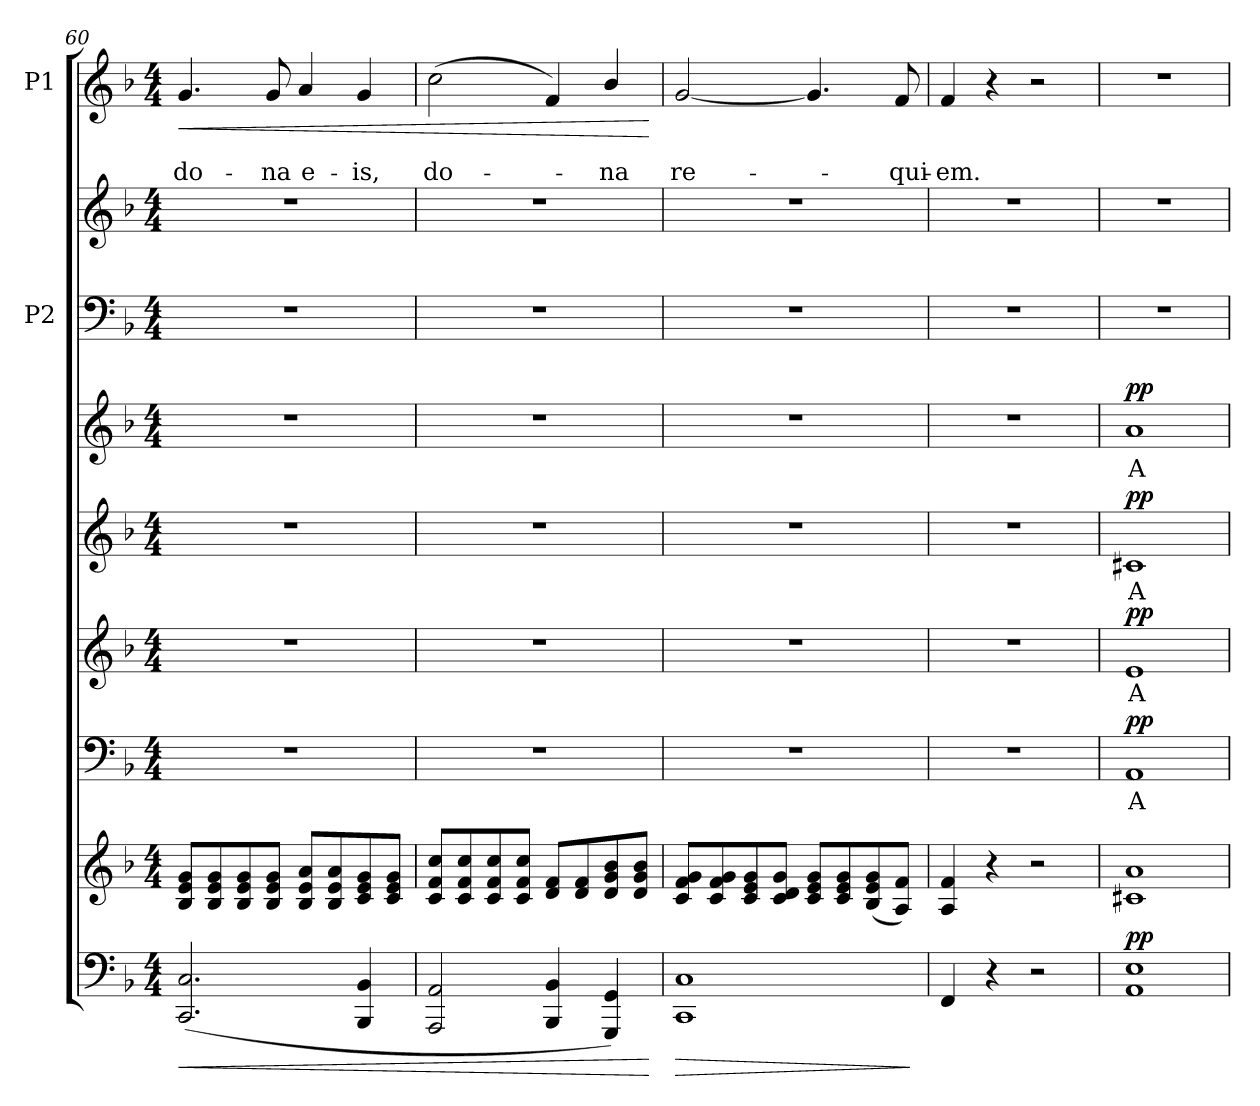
**kern	**dynam	**kern	**kern	**text	**dynam	**kern	**text	**dynam	**kern	**text	**dynam	**kern	**text	**dynam	**kern	**kern	**kern	**text	**text	**dynam
*part8	*part8	*part7	*part6	*part6	*part6	*part5	*part5	*part5	*part4	*part4	*part4	*part3	*part3	*part3	*part2	*part2	*part1	*part1	*part1	*part1
*staff9	*staff9	*staff8	*staff7	*staff7	*staff7	*staff6	*staff6	*staff6	*staff5	*staff5	*staff5	*staff4	*staff4	*staff4	*staff3	*staff2	*staff1	*staff1	*staff1	*staff1
*	*	*	*	*	*	*	*	*	*	*	*	*	*	*	*I"P2	*	*I"P1	*	*	*
*clefF4	*	*clefG2	*clefF4	*	*	*clefG2	*	*	*clefG2	*	*	*clefG2	*	*	*clefF4	*clefG2	*clefG2	*	*	*
*k[b-]	*	*k[b-]	*k[b-]	*	*	*k[b-]	*	*	*k[b-]	*	*	*k[b-]	*	*	*k[b-]	*k[b-]	*k[b-]	*	*	*
*F:	*	*F:	*F:	*	*	*F:	*	*	*F:	*	*	*F:	*	*	*F:	*F:	*F:	*	*	*
*M4/4	*	*M4/4	*M4/4	*	*	*M4/4	*	*	*M4/4	*	*	*M4/4	*	*	*M4/4	*M4/4	*M4/4	*	*	*
=60	=60	=60	=60	=60	=60	=60	=60	=60	=60	=60	=60	=60	=60	=60	=60	=60	=60	=60	=60	=60
!	!LO:HP:b	!	!	!	!	!	!	!	!	!	!	!	!	!	!	!	!	!	!LO:LY:b	!LO:HP:b
(<2.CC/ 2.C/	<	8B-/ 8e/ 8g/L	1r	.	.	1r	.	.	1r	.	.	1r	.	.	1r	1r	4.g/	.	do-	<
.	.	8B-/ 8e/ 8g/	.	.	.	.	.	.	.	.	.	.	.	.	.	.	.	.	.	.
.	.	8B-/ 8e/ 8g/	.	.	.	.	.	.	.	.	.	.	.	.	.	.	.	.	.	.
!	!	!	!	!	!	!	!	!	!	!	!	!	!	!	!	!	!	!	!LO:LY:b	!
.	.	8B-/ 8e/ 8g/J	.	.	.	.	.	.	.	.	.	.	.	.	.	.	8g/	.	-na	.
!	!	!	!	!	!	!	!	!	!	!	!	!	!	!	!	!	!	!	!LO:LY:b	!
.	.	8B-/ 8e/ 8a/L	.	.	.	.	.	.	.	.	.	.	.	.	.	.	4a/	.	e-	.
.	.	8B-/ 8e/ 8a/	.	.	.	.	.	.	.	.	.	.	.	.	.	.	.	.	.	.
!	!	!	!	!	!	!	!	!	!	!	!	!	!	!	!	!	!	!	!LO:LY:b	!
4BBB-/ 4BB-/	.	8c/ 8e/ 8g/	.	.	.	.	.	.	.	.	.	.	.	.	.	.	4g/	.	-is,	.
.	.	8c/ 8e/ 8g/J	.	.	.	.	.	.	.	.	.	.	.	.	.	.	.	.	.	.
=61	=61	=61	=61	=61	=61	=61	=61	=61	=61	=61	=61	=61	=61	=61	=61	=61	=61	=61	=61	=61
!	!	!	!	!	!	!	!	!	!	!	!	!	!	!	!	!	!	!	!LO:LY:b	!
2AAA/ 2AA/	.	8c/ 8f/ 8cc/L	1r	.	.	1r	.	.	1r	.	.	1r	.	.	1r	1r	(>2cc\	.	do-	.
.	.	8c/ 8f/ 8cc/	.	.	.	.	.	.	.	.	.	.	.	.	.	.	.	.	.	.
.	.	8c/ 8f/ 8cc/	.	.	.	.	.	.	.	.	.	.	.	.	.	.	.	.	.	.
.	.	8c/ 8f/ 8cc/J	.	.	.	.	.	.	.	.	.	.	.	.	.	.	.	.	.	.
4BBB-/ 4BB-/	.	8d/ 8f/L	.	.	.	.	.	.	.	.	.	.	.	.	.	.	4f/)	.	.	.
.	.	8d/ 8f/	.	.	.	.	.	.	.	.	.	.	.	.	.	.	.	.	.	.
!	!	!	!	!	!	!	!	!	!	!	!	!	!	!	!	!	!	!	!LO:LY:b	!
4GGG/ 4GG/)	.	8d/ 8g/ 8b-/	.	.	.	.	.	.	.	.	.	.	.	.	.	.	4b-/	.	-na	.
.	.	8d/ 8g/ 8b-/J	.	.	.	.	.	.	.	.	.	.	.	.	.	.	.	.	.	.
.	[	.	.	.	.	.	.	.	.	.	.	.	.	.	.	.	.	.	.	[
=62	=62	=62	=62	=62	=62	=62	=62	=62	=62	=62	=62	=62	=62	=62	=62	=62	=62	=62	=62	=62
!	!LO:HP:b	!	!	!	!	!	!	!	!	!	!	!	!	!	!	!	!	!	!LO:LY:b	!
1CC 1C	>	8c/ 8f/ 8g/L	1r	.	.	1r	.	.	1r	.	.	1r	.	.	1r	1r	[2g/	.	re-	.
.	.	8c/ 8f/ 8g/	.	.	.	.	.	.	.	.	.	.	.	.	.	.	.	.	.	.
.	.	8c/ 8e/ 8g/	.	.	.	.	.	.	.	.	.	.	.	.	.	.	.	.	.	.
.	.	8c/ 8d/ 8g/J	.	.	.	.	.	.	.	.	.	.	.	.	.	.	.	.	.	.
.	.	8c/ 8e/ 8g/L	.	.	.	.	.	.	.	.	.	.	.	.	.	.	4.g/]	.	.	.
.	.	8c/ 8e/ 8g/	.	.	.	.	.	.	.	.	.	.	.	.	.	.	.	.	.	.
.	.	(<8B-/ 8e/ 8g/	.	.	.	.	.	.	.	.	.	.	.	.	.	.	.	.	.	.
!	!	!	!	!	!	!	!	!	!	!	!	!	!	!	!	!	!	!	!LO:LY:b	!
.	.	8A/ 8f/J)	.	.	.	.	.	.	.	.	.	.	.	.	.	.	8f/	.	-qui-	.
.	]	.	.	.	.	.	.	.	.	.	.	.	.	.	.	.	.	.	.	.
=63	=63	=63	=63	=63	=63	=63	=63	=63	=63	=63	=63	=63	=63	=63	=63	=63	=63	=63	=63	=63
!	!	!	!	!	!	!	!	!	!	!	!	!	!	!	!	!	!	!	!LO:LY:b	!
4FF/	.	4A/ 4f/	1r	.	.	1r	.	.	1r	.	.	1r	.	.	1r	1r	4f/	.	-em.	.
4r	.	4r	.	.	.	.	.	.	.	.	.	.	.	.	.	.	4r	.	.	.
2r	.	2r	.	.	.	.	.	.	.	.	.	.	.	.	.	.	2r	.	.	.
=64	=64	=64	=64	=64	=64	=64	=64	=64	=64	=64	=64	=64	=64	=64	=64	=64	=64	=64	=64	=64
!	!LO:DY:a	!	!	!LO:LY:b	!LO:DY:a	!	!LO:LY:b	!LO:DY:a	!	!LO:LY:b	!LO:DY:a	!	!LO:LY:b	!LO:DY:a	!	!	!	!	!	!
1AA 1E	pp	1c#X 1a	1AA	A-	pp	1e	A-	pp	1c#X	A-	pp	1a	A-	pp	1r	1r	1r	.	.	.
=	=	=	=	=	=	=	=	=	=	=	=	=	=	=	=	=	=	=	=	=
*-	*-	*-	*-	*-	*-	*-	*-	*-	*-	*-	*-	*-	*-	*-	*-	*-	*-	*-	*-	*-
